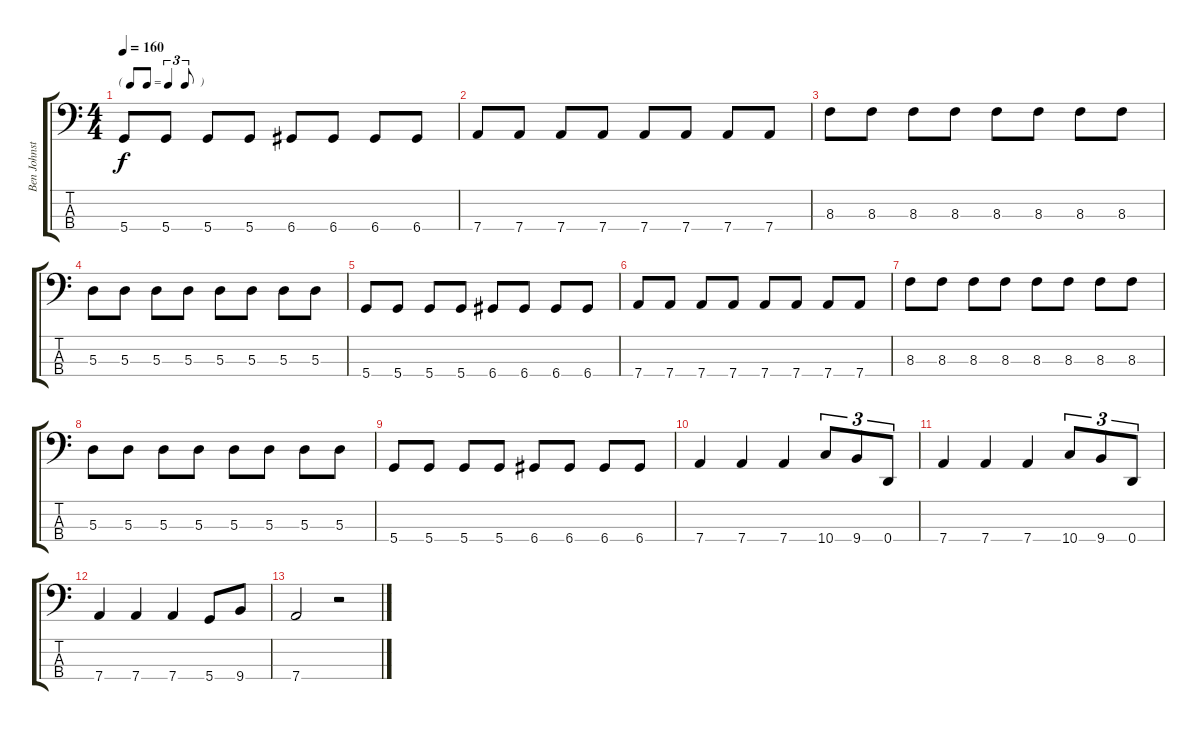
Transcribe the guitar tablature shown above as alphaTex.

\track ("Ben Johnston" "Ben Johnst") {instrument electricbassfinger}
\staff {score tabs}
\tuning (G2 D2 A1 D1) {hide}
\ts (4 4)
\tf triplet8th
\tempo 160
\clef f4
\ks c
5.4.8{dy f} 5.4.8 5.4.8 5.4.8 6.4.8 6.4.8 6.4.8 6.4.8 |
7.4.8 7.4.8 7.4.8 7.4.8 7.4.8 7.4.8 7.4.8 7.4.8 |
8.3.8 8.3.8 8.3.8 8.3.8 8.3.8 8.3.8 8.3.8 8.3.8 |
5.3.8 5.3.8 5.3.8 5.3.8 5.3.8 5.3.8 5.3.8 5.3.8 |
5.4.8 5.4.8 5.4.8 5.4.8 6.4.8 6.4.8 6.4.8 6.4.8 |
7.4.8 7.4.8 7.4.8 7.4.8 7.4.8 7.4.8 7.4.8 7.4.8 |
8.3.8 8.3.8 8.3.8 8.3.8 8.3.8 8.3.8 8.3.8 8.3.8 |
5.3.8 5.3.8 5.3.8 5.3.8 5.3.8 5.3.8 5.3.8 5.3.8 |
5.4.8 5.4.8 5.4.8 5.4.8 6.4.8 6.4.8 6.4.8 6.4.8 |
7.4.4 7.4.4 7.4.4 10.4.8{tu (3 2)} 9.4.8{tu (3 2)} 0.4.8{tu (3 2)} |
7.4.4 7.4.4 7.4.4 10.4.8{tu (3 2)} 9.4.8{tu (3 2)} 0.4.8{tu (3 2)} |
7.4.4 7.4.4 7.4.4 5.4.8 9.4.8 |
7.4.2 r.2
